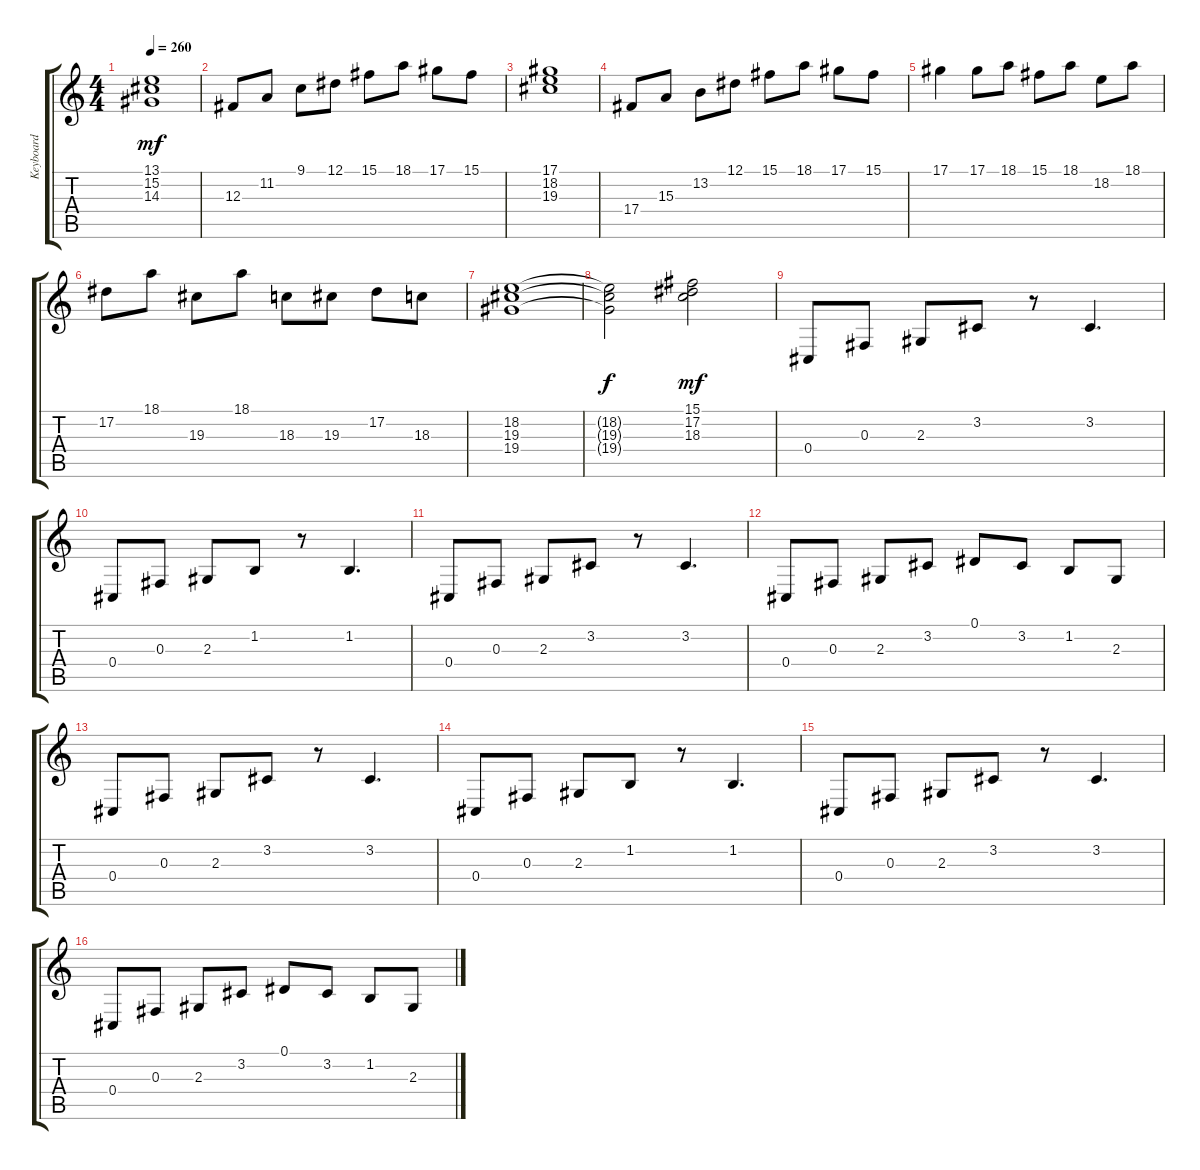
\track ("Keyboard" "Keyboard") {instrument churchorgan}
\staff {score tabs}
\tuning (Eb4 Bb3 Gb3 Db3 Ab2 Eb2) {hide}
\ts (4 4)
\tempo 260
\clef g2
\ks c
(13.1 15.2 14.3).1{dy mf} |
12.3.8 11.2.8 9.1.8 12.1.8 15.1.8 18.1.8 17.1.8 15.1.8 |
(17.1 18.2 19.3).1 |
17.4.8 15.3.8 13.2.8 12.1.8 15.1.8 18.1.8 17.1.8 15.1.8 |
17.1.4 17.1.8 18.1.8 15.1.8 18.1.8 18.2.8 18.1.8 |
17.2.8 18.1.8 19.3.8 18.1.8 18.3.8 19.3.8 17.2.8 18.3.8 |
(18.2 19.3 19.4).1 |
(18.2{t} 19.3{t} 19.4{t}).2{dy f} (15.1 17.2 18.3).2{dy mf} |
0.4.8 0.3.8 2.3.8 3.2.8 r.8 3.2.4{d} |
0.4.8 0.3.8 2.3.8 1.2.8 r.8 1.2.4{d} |
0.4.8 0.3.8 2.3.8 3.2.8 r.8 3.2.4{d} |
0.4.8 0.3.8 2.3.8 3.2.8 0.1.8 3.2.8 1.2.8 2.3.8 |
0.4.8 0.3.8 2.3.8 3.2.8 r.8 3.2.4{d} |
0.4.8 0.3.8 2.3.8 1.2.8 r.8 1.2.4{d} |
0.4.8 0.3.8 2.3.8 3.2.8 r.8 3.2.4{d} |
0.4.8 0.3.8 2.3.8 3.2.8 0.1.8 3.2.8 1.2.8 2.3.8
